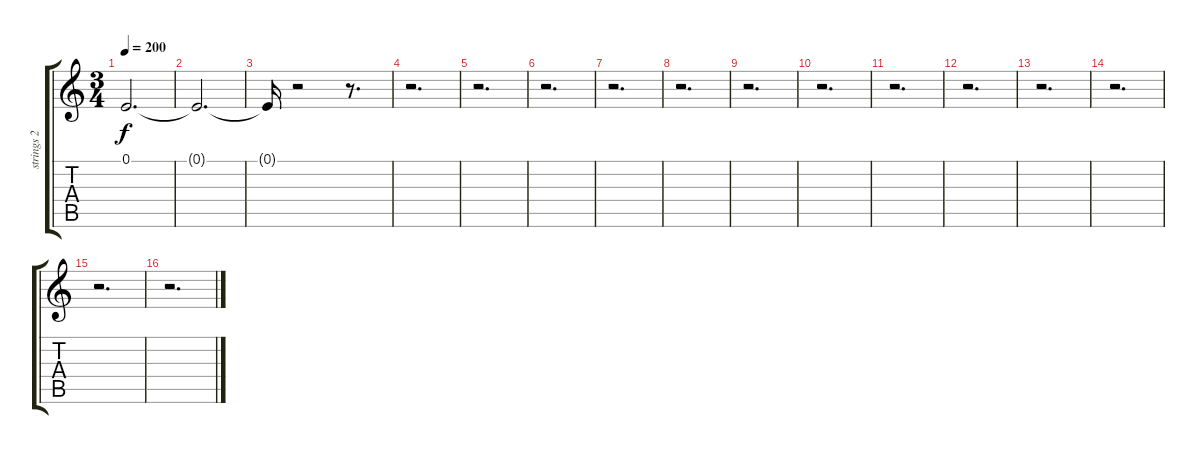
\track ("strings 2" "strings 2") {instrument tremolostrings}
\staff {score tabs}
\tuning (E4 B3 G3 D3 A2 E2) {hide}
\ts (3 4)
\tempo 200
\clef g2
\ks c
0.1.2{d dy f balance 3} |
0.1{t}.2{d} |
0.1{t}.16 r.2 r.8{d} |
r.2{d} |
r.2{d} |
r.2{d} |
r.2{d} |
r.2{d} |
r.2{d} |
r.2{d} |
r.2{d} |
r.2{d} |
r.2{d} |
r.2{d} |
r.2{d} |
r.2{d}
